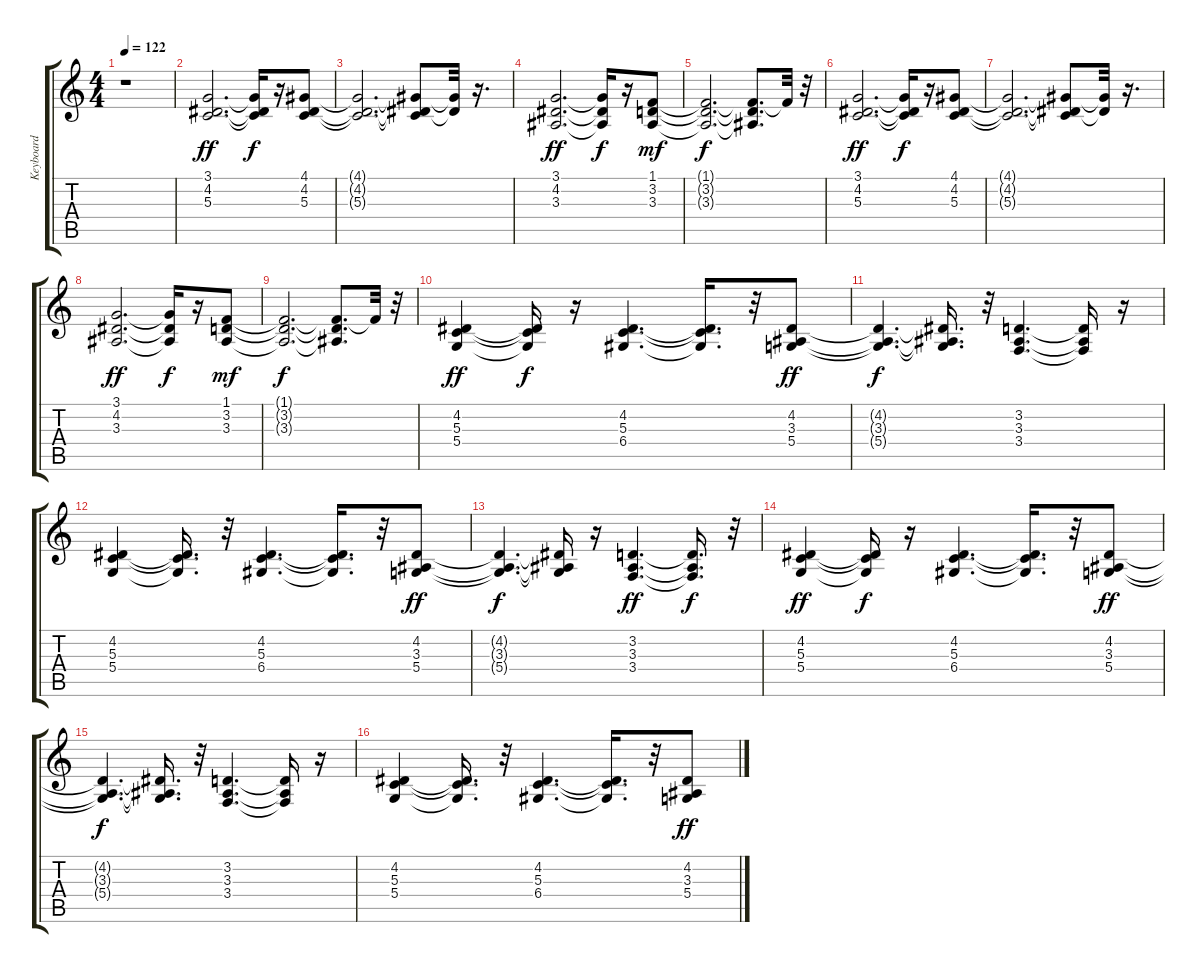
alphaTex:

\track ("Keyboard" "Keyboard") {instrument electricpiano1}
\staff {score tabs}
\tuning (E4 B3 G3 D3 A2 E2) {hide}
\ts (4 4)
\tempo 122
\clef g2
\ks c
r.1{dy f} |
(3.1 4.2 5.3).2{d dy ff} (3.1{t} 4.2{t} 5.3{t}).16{dy f} r.16 (4.1 4.2 5.3).8 |
(4.1{t} 4.2{t} 5.3{t}).2{d} (4.1{t} 4.2{t} 5.3{t}).8 (4.1{t} 4.2{t}).32 r.16{d} |
(3.1 4.2 3.3).2{d dy ff} (3.1{t} 4.2{t} 3.3{t}).16{dy f} r.16 (1.1 3.2 3.3).8{dy mf} |
(1.1{t} 3.2{t} 3.3{t}).2{d dy f} (1.1{t} 3.2{t} 3.3{t}).8{d} 1.1{t}.32 r.32 |
(3.1 4.2 5.3).2{d dy ff} (3.1{t} 4.2{t} 5.3{t}).16{dy f} r.16 (4.1 4.2 5.3).8 |
(4.1{t} 4.2{t} 5.3{t}).2{d} (4.1{t} 4.2{t} 5.3{t}).8 (4.1{t} 4.2{t}).32 r.16{d} |
(3.1 4.2 3.3).2{d dy ff} (3.1{t} 4.2{t} 3.3{t}).16{dy f} r.16 (1.1 3.2 3.3).8{dy mf} |
(1.1{t} 3.2{t} 3.3{t}).2{d dy f} (1.1{t} 3.2{t} 3.3{t}).8{d} 1.1{t}.32 r.32 |
(4.2 5.3 5.4).4{dy ff} (4.2{t} 5.3{t} 5.4{t}).16{dy f} r.16 (4.2 5.3 6.4).4{d} (4.2{t} 5.3{t} 6.4{t}).16{d} r.32 (4.2 3.3 5.4).8{dy ff} |
(4.2{t} 3.3{t} 5.4{t}).4{d dy f} (4.2{t} 3.3{t} 5.4{t}).16{d} r.32 (3.2 3.3 3.4).4{d} (3.2{t} 3.3{t} 3.4{t}).16 r.16 |
(4.2 5.3 5.4).4 (4.2{t} 5.3{t} 5.4{t}).16{d} r.32 (4.2 5.3 6.4).4{d} (4.2{t} 5.3{t} 6.4{t}).16{d} r.32 (4.2 3.3 5.4).8{dy ff} |
(4.2{t} 3.3{t} 5.4{t}).4{d dy f} (4.2{t} 3.3{t} 5.4{t}).16 r.16 (3.2 3.3 3.4).4{d dy ff} (3.2{t} 3.3{t} 3.4{t}).16{d dy f} r.32 |
(4.2 5.3 5.4).4{dy ff} (4.2{t} 5.3{t} 5.4{t}).16{dy f} r.16 (4.2 5.3 6.4).4{d} (4.2{t} 5.3{t} 6.4{t}).16{d} r.32 (4.2 3.3 5.4).8{dy ff} |
(4.2{t} 3.3{t} 5.4{t}).4{d dy f} (4.2{t} 3.3{t} 5.4{t}).16{d} r.32 (3.2 3.3 3.4).4{d} (3.2{t} 3.3{t} 3.4{t}).16 r.16 |
(4.2 5.3 5.4).4 (4.2{t} 5.3{t} 5.4{t}).16{d} r.32 (4.2 5.3 6.4).4{d} (4.2{t} 5.3{t} 6.4{t}).16{d} r.32 (4.2 3.3 5.4).8{dy ff}
